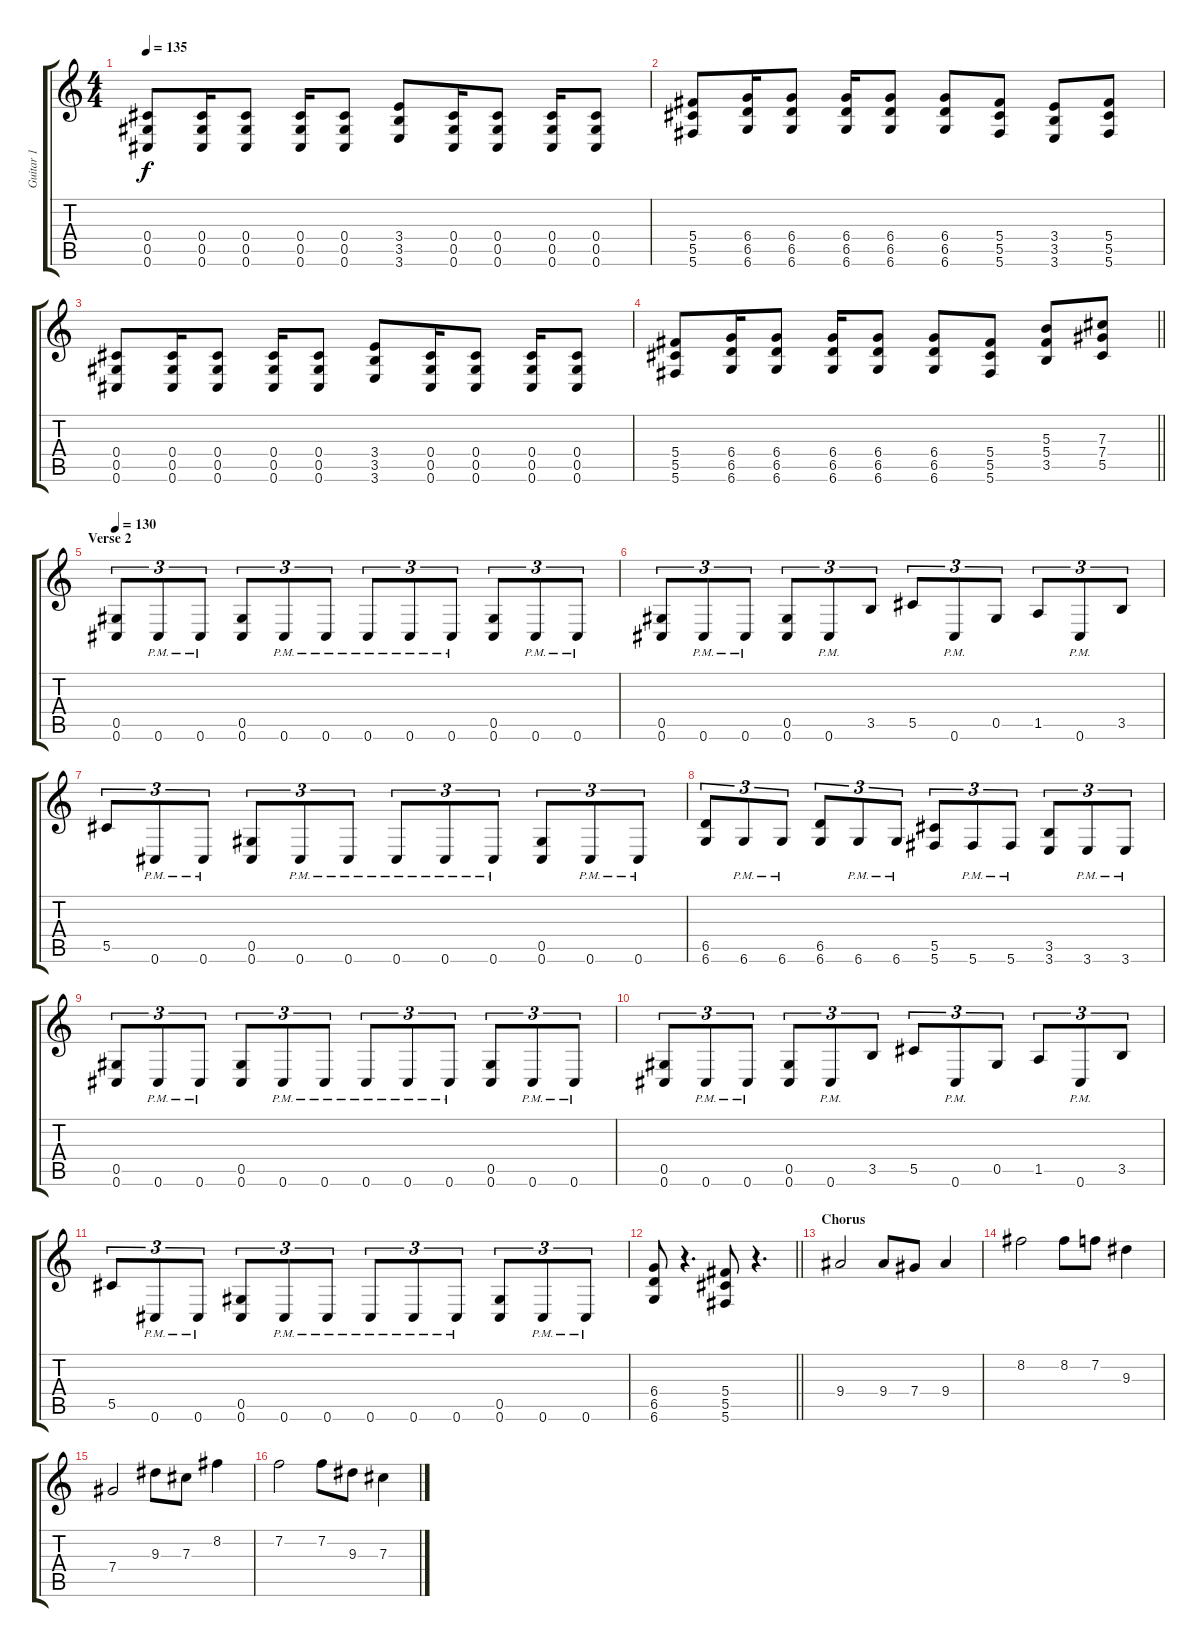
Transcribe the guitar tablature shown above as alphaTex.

\track ("Guitar 1" "Guitar 1") {instrument overdrivenguitar}
\staff {score tabs}
\tuning (Eb4 Bb3 Gb3 Db3 Ab2 Db2) {hide}
\ts (4 4)
\tempo 135
\clef g2
\ks c
(0.4 0.5 0.6).8{dy f} (0.4 0.5 0.6).16 (0.4 0.5 0.6).8 (0.4 0.5 0.6).16 (0.4 0.5 0.6).8 (3.4 3.5 3.6).8 (0.4 0.5 0.6).16 (0.4 0.5 0.6).8 (0.4 0.5 0.6).16 (0.4 0.5 0.6).8 |
(5.4 5.5 5.6).8 (6.4 6.5 6.6).16 (6.4 6.5 6.6).8 (6.4 6.5 6.6).16 (6.4 6.5 6.6).8 (6.4 6.5 6.6).8 (5.4 5.5 5.6).8 (3.4 3.5 3.6).8 (5.4 5.5 5.6).8 |
(0.4 0.5 0.6).8 (0.4 0.5 0.6).16 (0.4 0.5 0.6).8 (0.4 0.5 0.6).16 (0.4 0.5 0.6).8 (3.4 3.5 3.6).8 (0.4 0.5 0.6).16 (0.4 0.5 0.6).8 (0.4 0.5 0.6).16 (0.4 0.5 0.6).8 |
\barLineRight lightlight
(5.4 5.5 5.6).8 (6.4 6.5 6.6).16 (6.4 6.5 6.6).8 (6.4 6.5 6.6).16 (6.4 6.5 6.6).8 (6.4 6.5 6.6).8 (5.4 5.5 5.6).8 (5.3 5.4 3.5).8 (7.3 7.4 5.5).8 |
\section ("" "Verse 2")
\tempo 130
(0.5 0.6).8{tu (3 2)} 0.6{pm}.8{tu (3 2)} 0.6{pm}.8{tu (3 2)} (0.5 0.6).8{tu (3 2)} 0.6{pm}.8{tu (3 2)} 0.6{pm}.8{tu (3 2)} 0.6{pm}.8{tu (3 2)} 0.6{pm}.8{tu (3 2)} 0.6{pm}.8{tu (3 2)} (0.5 0.6).8{tu (3 2)} 0.6{pm}.8{tu (3 2)} 0.6{pm}.8{tu (3 2)} |
(0.5 0.6).8{tu (3 2)} 0.6{pm}.8{tu (3 2)} 0.6{pm}.8{tu (3 2)} (0.5 0.6).8{tu (3 2)} 0.6{pm}.8{tu (3 2)} 3.5.8{tu (3 2)} 5.5.8{tu (3 2)} 0.6{pm}.8{tu (3 2)} 0.5.8{tu (3 2)} 1.5.8{tu (3 2)} 0.6{pm}.8{tu (3 2)} 3.5.8{tu (3 2)} |
5.5.8{tu (3 2)} 0.6{pm}.8{tu (3 2)} 0.6{pm}.8{tu (3 2)} (0.5 0.6).8{tu (3 2)} 0.6{pm}.8{tu (3 2)} 0.6{pm}.8{tu (3 2)} 0.6{pm}.8{tu (3 2)} 0.6{pm}.8{tu (3 2)} 0.6{pm}.8{tu (3 2)} (0.5 0.6).8{tu (3 2)} 0.6{pm}.8{tu (3 2)} 0.6{pm}.8{tu (3 2)} |
(6.5 6.6).8{tu (3 2)} 6.6{pm}.8{tu (3 2)} 6.6{pm}.8{tu (3 2)} (6.5 6.6).8{tu (3 2)} 6.6{pm}.8{tu (3 2)} 6.6{pm}.8{tu (3 2)} (5.5 5.6).8{tu (3 2)} 5.6{pm}.8{tu (3 2)} 5.6{pm}.8{tu (3 2)} (3.5 3.6).8{tu (3 2)} 3.6{pm}.8{tu (3 2)} 3.6{pm}.8{tu (3 2)} |
(0.5 0.6).8{tu (3 2)} 0.6{pm}.8{tu (3 2)} 0.6{pm}.8{tu (3 2)} (0.5 0.6).8{tu (3 2)} 0.6{pm}.8{tu (3 2)} 0.6{pm}.8{tu (3 2)} 0.6{pm}.8{tu (3 2)} 0.6{pm}.8{tu (3 2)} 0.6{pm}.8{tu (3 2)} (0.5 0.6).8{tu (3 2)} 0.6{pm}.8{tu (3 2)} 0.6{pm}.8{tu (3 2)} |
(0.5 0.6).8{tu (3 2)} 0.6{pm}.8{tu (3 2)} 0.6{pm}.8{tu (3 2)} (0.5 0.6).8{tu (3 2)} 0.6{pm}.8{tu (3 2)} 3.5.8{tu (3 2)} 5.5.8{tu (3 2)} 0.6{pm}.8{tu (3 2)} 0.5.8{tu (3 2)} 1.5.8{tu (3 2)} 0.6{pm}.8{tu (3 2)} 3.5.8{tu (3 2)} |
5.5.8{tu (3 2)} 0.6{pm}.8{tu (3 2)} 0.6{pm}.8{tu (3 2)} (0.5 0.6).8{tu (3 2)} 0.6{pm}.8{tu (3 2)} 0.6{pm}.8{tu (3 2)} 0.6{pm}.8{tu (3 2)} 0.6{pm}.8{tu (3 2)} 0.6{pm}.8{tu (3 2)} (0.5 0.6).8{tu (3 2)} 0.6{pm}.8{tu (3 2)} 0.6{pm}.8{tu (3 2)} |
\barLineRight lightlight
(6.4 6.5 6.6).8 r.4{d} (5.4 5.5 5.6).8 r.4{d} |
\section ("" "Chorus")
9.4.2 9.4.8 7.4.8 9.4.4 |
8.2.2 8.2.8 7.2.8 9.3.4 |
7.4.2 9.3.8 7.3.8 8.2.4 |
7.2.2 7.2.8 9.3.8 7.3.4
